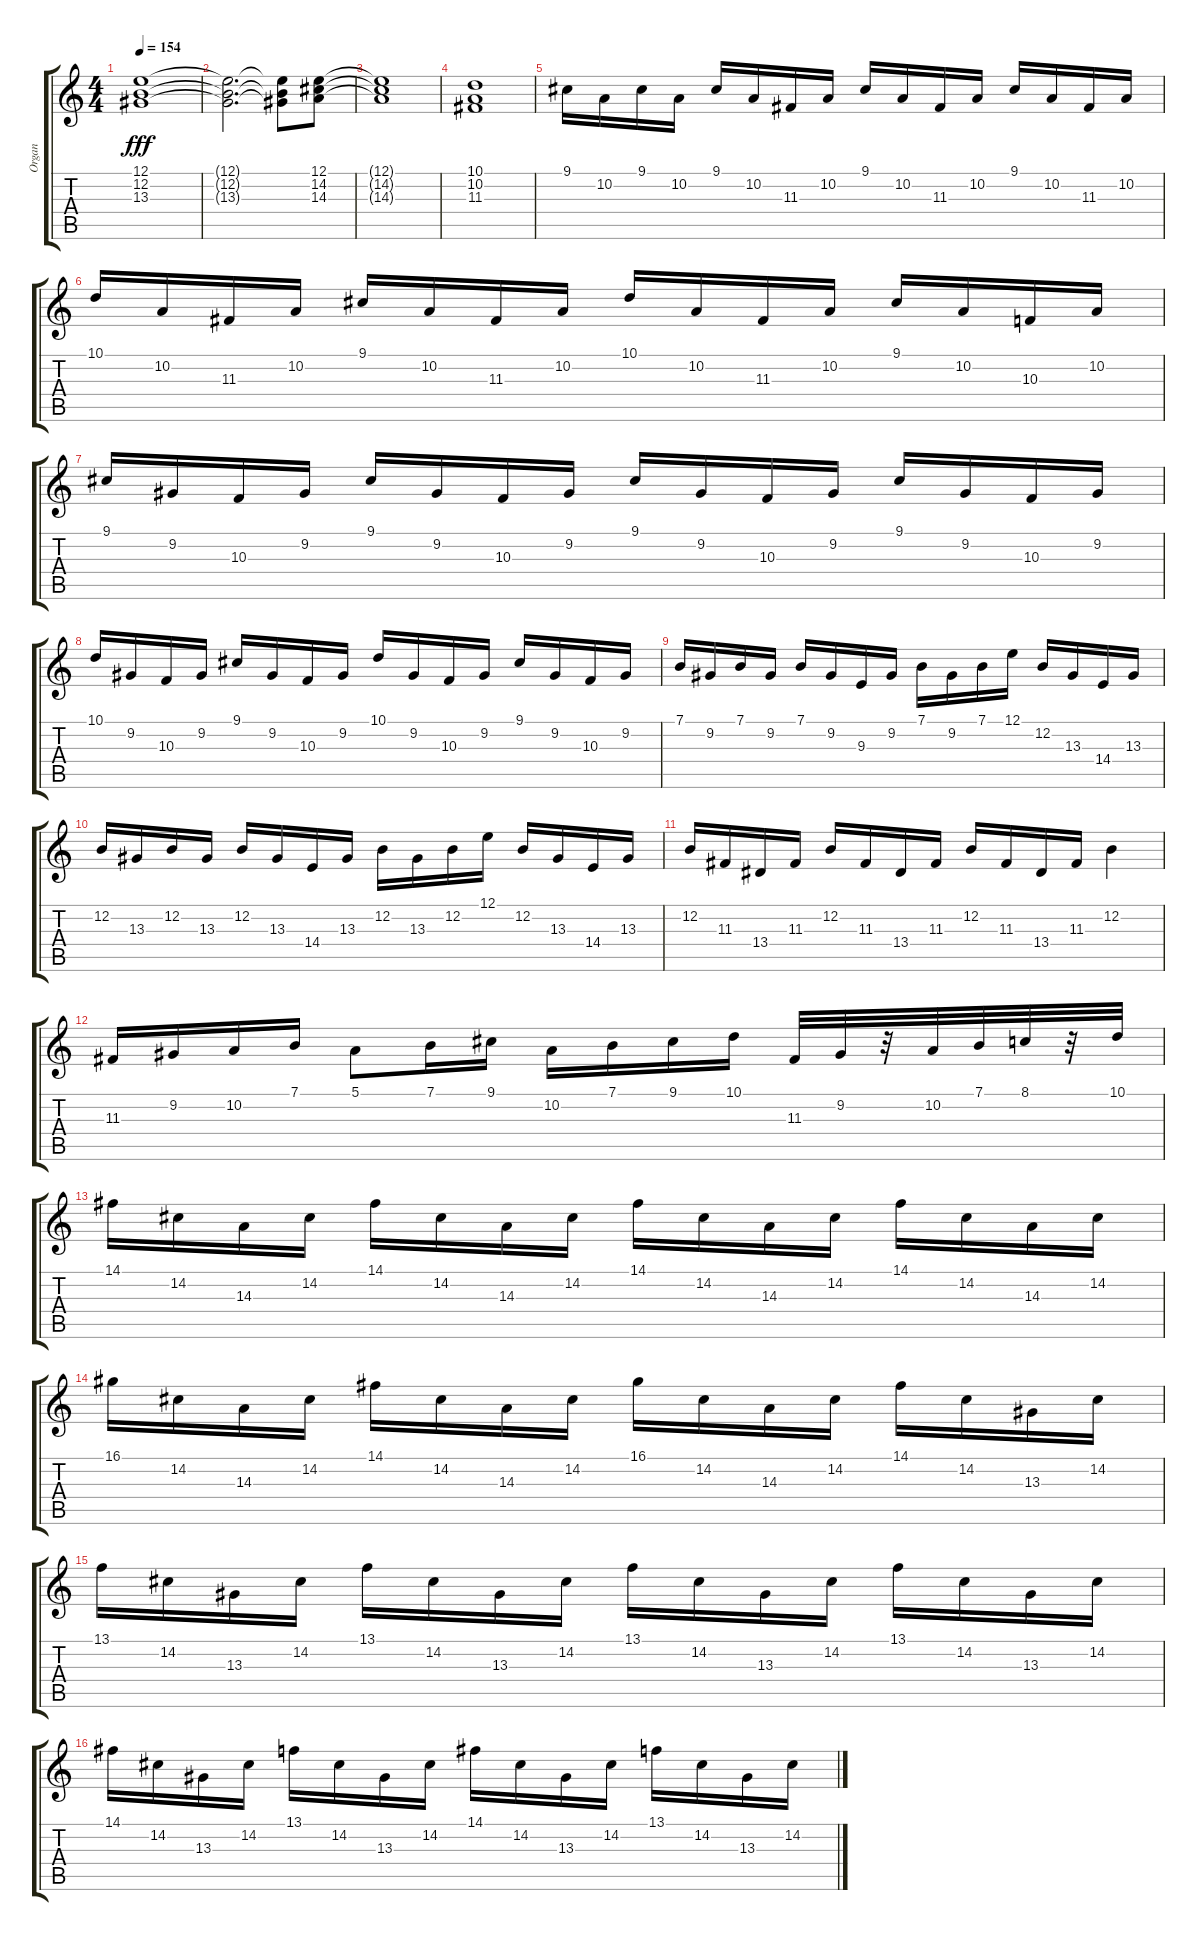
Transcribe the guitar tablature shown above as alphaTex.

\track ("Organ" "Organ") {instrument churchorgan}
\staff {score tabs}
\tuning (E4 B3 G3 D3 A2 E2) {hide}
\ts (4 4)
\tempo 154
\clef g2
\ks c
(12.1{t} 12.2{t} 13.3{t}).1{dy fff} |
(12.1{t} 12.2{t} 13.3{t}).2{d} (12.1{t} 12.2{t} 13.3{t}).8 (12.1 14.2 14.3).8 |
(12.1{t} 14.2{t} 14.3{t}).1 |
(10.1 10.2 11.3).1 |
9.1.16 10.2.16 9.1.16 10.2.16 9.1.16 10.2.16 11.3.16 10.2.16 9.1.16 10.2.16 11.3.16 10.2.16 9.1.16 10.2.16 11.3.16 10.2.16 |
10.1.16 10.2.16 11.3.16 10.2.16 9.1.16 10.2.16 11.3.16 10.2.16 10.1.16 10.2.16 11.3.16 10.2.16 9.1.16 10.2.16 10.3.16 10.2.16 |
9.1.16 9.2.16 10.3.16 9.2.16 9.1.16 9.2.16 10.3.16 9.2.16 9.1.16 9.2.16 10.3.16 9.2.16 9.1.16 9.2.16 10.3.16 9.2.16 |
10.1.16 9.2.16 10.3.16 9.2.16 9.1.16 9.2.16 10.3.16 9.2.16 10.1.16 9.2.16 10.3.16 9.2.16 9.1.16 9.2.16 10.3.16 9.2.16 |
7.1.16 9.2.16 7.1.16 9.2.16 7.1.16 9.2.16 9.3.16 9.2.16 7.1.16 9.2.16 7.1.16 12.1.16 12.2.16 13.3.16 14.4.16 13.3.16 |
12.2.16 13.3.16 12.2.16 13.3.16 12.2.16 13.3.16 14.4.16 13.3.16 12.2.16 13.3.16 12.2.16 12.1.16 12.2.16 13.3.16 14.4.16 13.3.16 |
12.2.16 11.3.16 13.4.16 11.3.16 12.2.16 11.3.16 13.4.16 11.3.16 12.2.16 11.3.16 13.4.16 11.3.16 12.2.4 |
11.3.16 9.2.16 10.2.16 7.1.16 5.1.8 7.1.16 9.1.16 10.2.16 7.1.16 9.1.16 10.1.16 11.3.32 9.2.32 r.32 10.2.32 7.1.32 8.1.32 r.32 10.1.32 |
14.1.16 14.2.16 14.3.16 14.2.16 14.1.16 14.2.16 14.3.16 14.2.16 14.1.16 14.2.16 14.3.16 14.2.16 14.1.16 14.2.16 14.3.16 14.2.16 |
16.1.16 14.2.16 14.3.16 14.2.16 14.1.16 14.2.16 14.3.16 14.2.16 16.1.16 14.2.16 14.3.16 14.2.16 14.1.16 14.2.16 13.3.16 14.2.16 |
13.1.16 14.2.16 13.3.16 14.2.16 13.1.16 14.2.16 13.3.16 14.2.16 13.1.16 14.2.16 13.3.16 14.2.16 13.1.16 14.2.16 13.3.16 14.2.16 |
14.1.16 14.2.16 13.3.16 14.2.16 13.1.16 14.2.16 13.3.16 14.2.16 14.1.16 14.2.16 13.3.16 14.2.16 13.1.16 14.2.16 13.3.16 14.2.16
